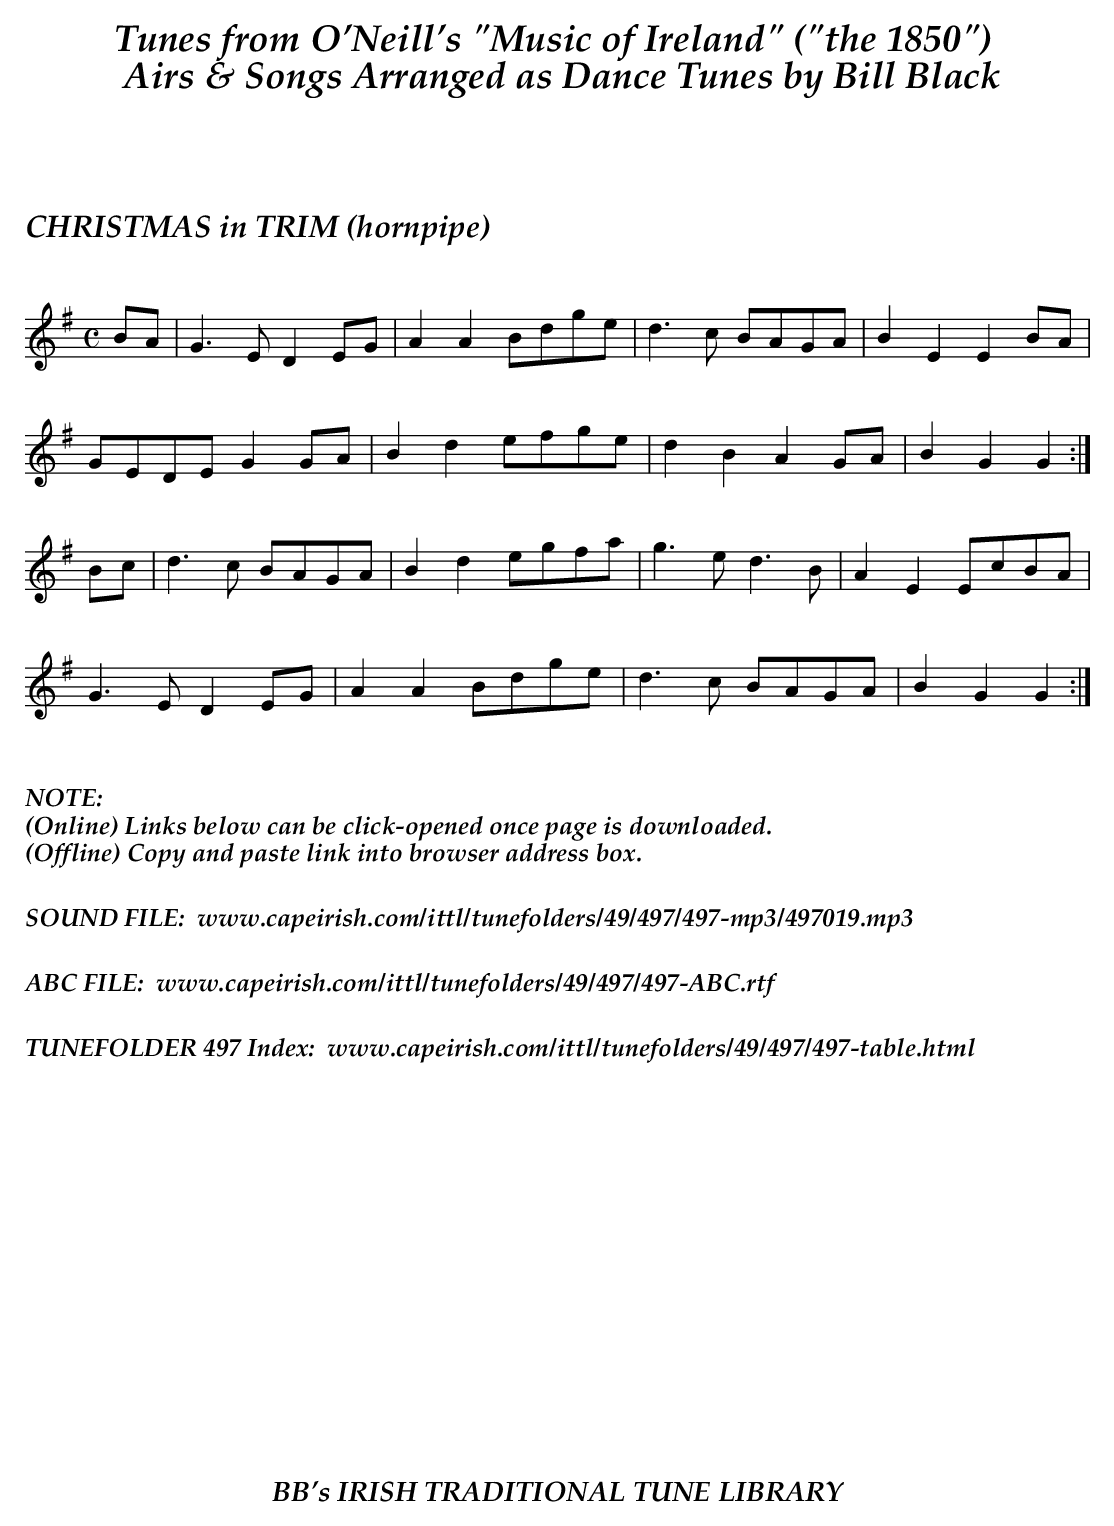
X:1
T:CHRISTMAS in TRIM (hornpipe)
M:C
L:1/8
K:G
BA|G3E D2EG|A2A2 Bdge|d3c BAGA|B2E2 E2BA|
GEDE G2GA|B2d2 efge|d2B2 A2GA|B2G2G2 :|
Bc|d3c BAGA|B2d2 egfa|g3e d3B|A2E2EcBA|
G3E D2EG|A2A2 Bdge|d3c BAGA|B2G2G2 :|
%%vskip .3in
%%textoption left
%%textfont "Palatino-BoldItalic" 16
%%begintext
%%NOTE:
(Online) Links below can be click-opened once page is downloaded.
(Offline) Copy and paste link into browser address box.
%%
%%
SOUND FILE:  www.capeirish.com/ittl/tunefolders/49/497/497-mp3/497019.mp3
%%
%%
ABC FILE:  www.capeirish.com/ittl/tunefolders/49/497/497-ABC.rtf
%%
%%
TUNEFOLDER 497 Index:  www.capeirish.com/ittl/tunefolders/49/497/497-table.html
